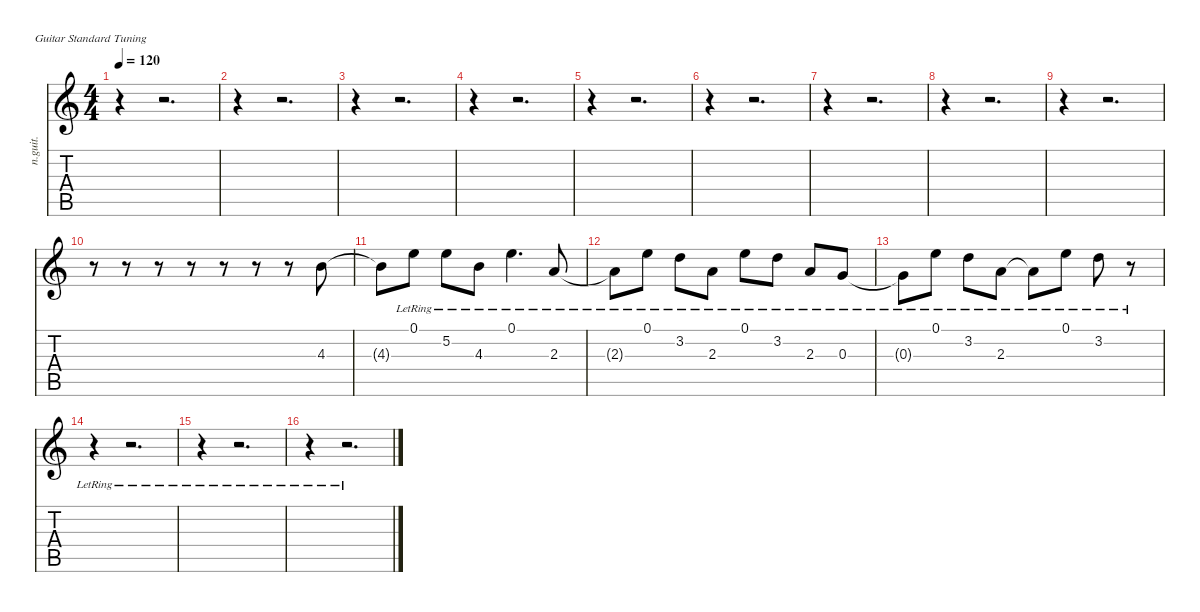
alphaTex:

\defaultSystemsLayout 4
\hideDynamics
\bracketExtendMode nobrackets
\otherSystemsTrackNameOrientation horizontal
\track ("Guitar 2" "n.guit.") {instrument acousticguitarnylon}
\staff {score tabs}
\tuning (E4 B3 G3 D3 A2 E2)
\ts (4 4)
\tempo 120
\clef g2
\ks c
r.4{dy f instrument acousticguitarnylon beam Down} r.2{d beam Down} |
r.4{beam Down} r.2{d beam Down} |
r.4{beam Down} r.2{d beam Down} |
r.4{beam Down} r.2{d beam Down} |
r.4{beam Down} r.2{d beam Down} |
r.4{beam Down} r.2{d beam Down} |
r.4{beam Down} r.2{d beam Down} |
r.4{beam Down} r.2{d beam Down} |
r.4{beam Down} r.2{d beam Down} |
r.8{beam Down} r.8{beam Down} r.8{beam Down} r.8{beam Down} r.8{beam Down} r.8{beam Down} r.8{beam Down} 4.3.8{beam Down} |
4.3{t}.8{beam Down} 0.1{lr}.8{beam Down} 5.2{lr}.8{beam Down} 4.3{lr}.8{beam Down} 0.1{lr}.4{d beam Down} 2.3{lr}.8{beam Up} |
2.3{lr t}.8{beam Down} 0.1{lr}.8{beam Down} 3.2{lr}.8{beam Down} 2.3{lr}.8{beam Down} 0.1{lr}.8{beam Down} 3.2{lr}.8{beam Down} 2.3{lr}.8{beam Up} 0.3{lr}.8{beam Up} |
0.3{lr t}.8{beam Down} 0.1{lr}.8{beam Down} 3.2{lr}.8{beam Down} 2.3{lr}.8{beam Down} 2.3{lr t}.8{beam Down} 0.1{lr}.8{beam Down} 3.2{lr}.8{beam Down} r.8{beam Down} |
r.4{beam Down} r.2{d beam Down} |
r.4{beam Down} r.2{d beam Down} |
r.4{beam Down} r.2{d beam Down}
